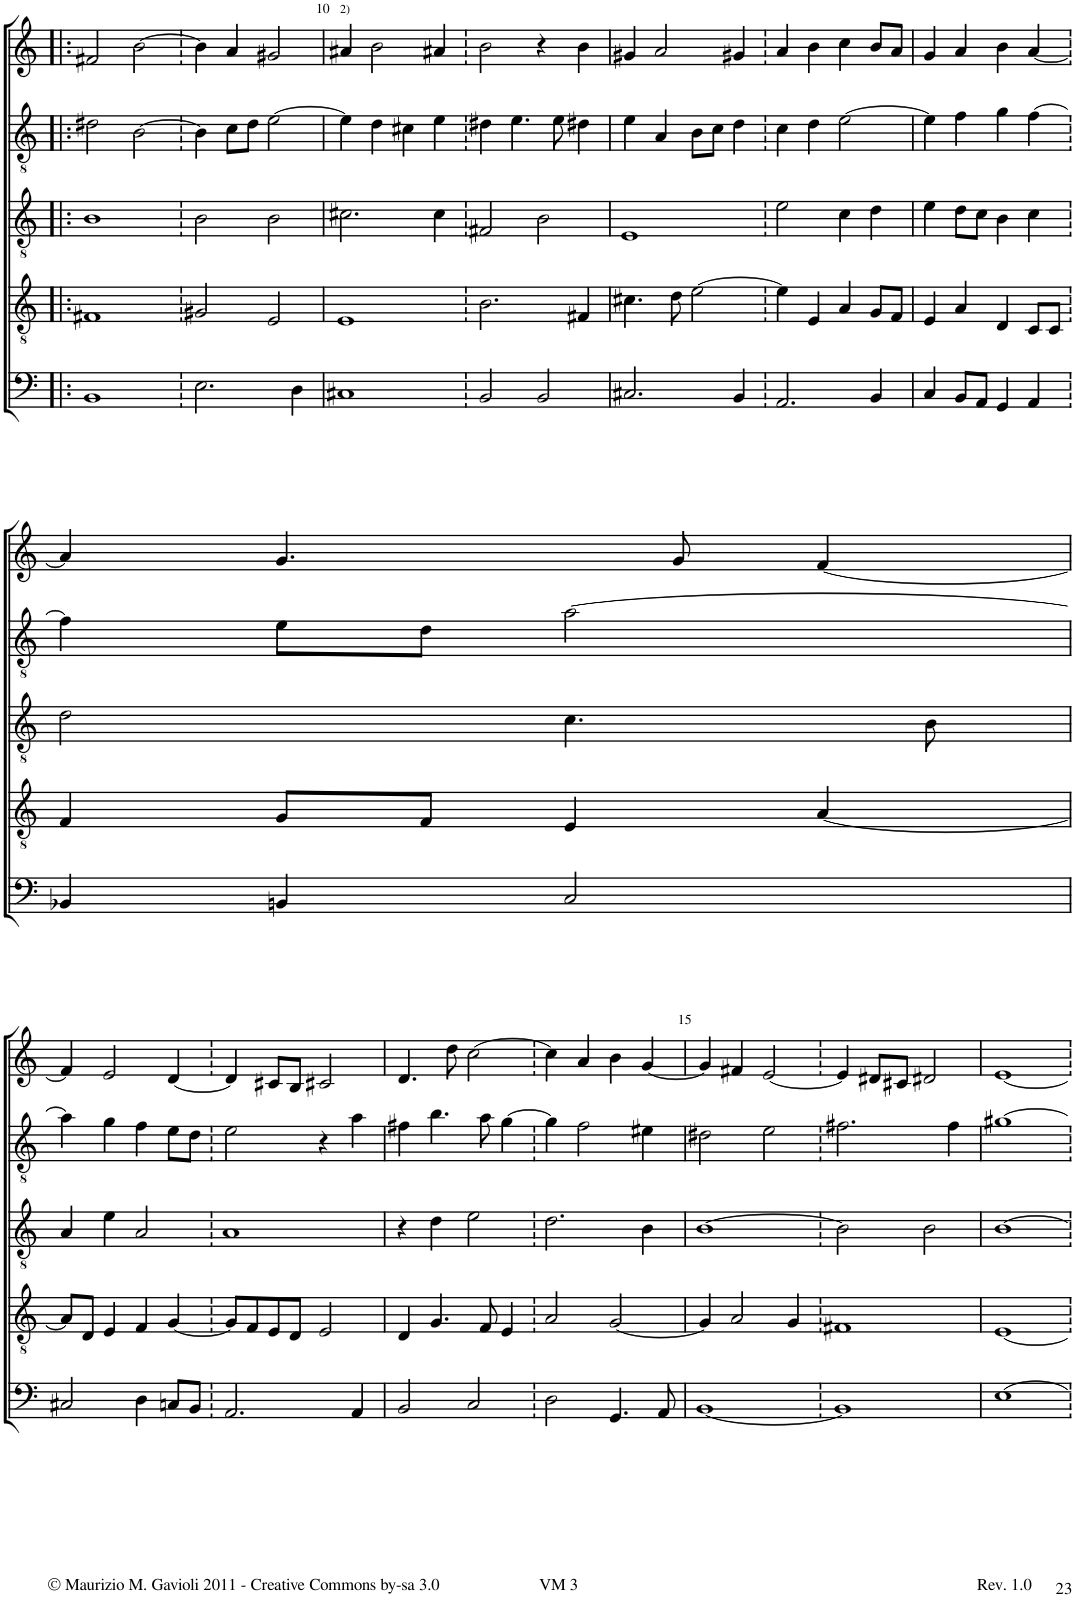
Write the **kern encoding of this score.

**kern	**kern	**kern	**kern	**kern
*part5	*part4	*part3	*part2	*part1
*staff5	*staff4	*staff3	*staff2	*staff1
*I"Bassus	*I"Quintus	*I"Tenor	*I"Altus	*I"Cantus
!!LO:PB:g=z
*clefF4	*clefGv2	*clefGv2	*clefGv2	*clefG2
*k[]	*k[]	*k[]	*k[]	*k[]
*M2/2	*M2/2	*M2/2	*M2/2	*M2/2
=9!|:	=9!|:	=9!|:	=9!|:	=9!|:
1BB	1F#X	1B	2d#X\	2f#X/
.	.	.	[2B\	[2b\
=9X107	=9X107	=9X107	=9X107	=9X107
2.E\	2G#X/	2B\	4B\]	4b\]
.	.	.	8c\L	4a/
.	.	.	8d\J	.
.	2E/	2B\	[2e\	2g#X/
4D\	.	.	.	.
=10	=10	=10	=10	=10
!	!	!	!	!LO:TX:a:t=2)
1C#X	1E	2.c#X\	4e\]	4a#X/
.	.	.	4d\	2b\
.	.	.	4c#X\	.
.	.	4c#\	4e\	4a#X/
=10X108	=10X108	=10X108	=10X108	=10X108
2BB/	2.B\	2F#X/	4d#X\	2b\
.	.	.	4.e\	.
2BB/	.	2B\	.	4r
.	.	.	8e\	.
.	4F#X/	.	4d#X\	4b\
=11	=11	=11	=11	=11
2.C#X/	4.c#X\	1E	4e\	4g#X/
.	.	.	4A/	2a/
.	8d\	.	.	.
.	[2e\	.	8B\L	.
.	.	.	8c\J	.
4BB/	.	.	4d\	4g#X/
=11X109	=11X109	=11X109	=11X109	=11X109
2.AA/	4e\]	2e\	4c\	4a/
.	4E/	.	4d\	4b\
.	4A/	4c\	[2e\	4cc\
4BB/	8G/L	4d\	.	8b/L
.	8F/J	.	.	8a/J
=12	=12	=12	=12	=12
4C/	4E/	4e\	4e\]	4g/
8BB/L	4A/	8d\L	4f\	4a/
8AA/J	.	8c\J	.	.
4GG/	4D/	4B\	4g\	4b\
4AA/	8C/L	4c\	[4f\	[4a/
.	8C/J	.	.	.
!!LO:LB:g=z
=12X110	=12X110	=12X110	=12X110	=12X110
4BB-X/	4F/	2d\	4f\]	4a/]
4BBn/	8G/L	.	8e\L	4.g/
.	8F/J	.	8d\J	.
2C/	4E/	4.c\	[2a\	.
.	.	.	.	8g/
.	[4A/	.	.	[4f/
.	.	8B\	.	.
!!LO:LB:g=z
=13	=13	=13	=13	=13
2C#X/	8A/L]	4A/	4a\]	4f/]
.	8D/J	.	.	.
.	4E/	4e\	4g\	2e/
4D\	4F/	2A/	4f\	.
8Cn/L	[4G/	.	8e\L	[4d/
8BB/J	.	.	8d\J	.
=13X111	=13X111	=13X111	=13X111	=13X111
2.AA/	8G/L]	1A	2e\	4d/]
.	8F/	.	.	.
.	8E/	.	.	8c#X/L
.	8D/J	.	.	8B/J
.	2E/	.	4r	2c#X/
4AA/	.	.	4a\	.
=14	=14	=14	=14	=14
2BB/	4D/	4r	4f#X\	4.d/
.	4.G/	4d\	4.b\	.
.	.	.	.	8dd\
2C/	.	2e\	.	[2cc\
.	8F/	.	8a\	.
.	4E/	.	[4g\	.
=14X112	=14X112	=14X112	=14X112	=14X112
2D\	2A/	2.d\	4g\]	4cc\]
.	.	.	2f\	4a/
4.GG/	[2G/	.	.	4b\
.	.	4B\	4e#X\	[4g/
8AA/	.	.	.	.
=15	=15	=15	=15	=15
[1BB	4G/]	[1B	2d#X\	4g/]
.	2A/	.	.	4f#X/
.	.	.	2e\	[2e/
.	4G/	.	.	.
=15X113	=15X113	=15X113	=15X113	=15X113
1BB]	1F#X	2B\]	2.f#X\	4e/]
.	.	.	.	8d#X/L
.	.	.	.	8c#X/J
.	.	2B\	.	2d#X/
.	.	.	4f#\	.
=16	=16	=16	=16	=16
[1E	[1E	[1B	[1g#X	[1e
=	=	=	=	=
*-	*-	*-	*-	*-
